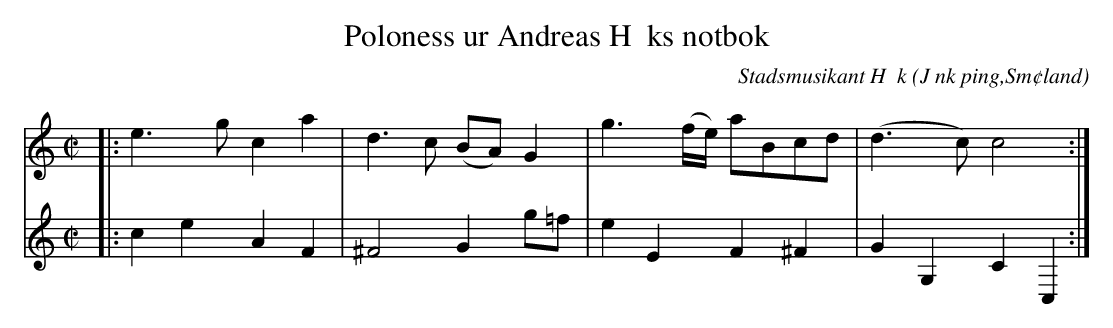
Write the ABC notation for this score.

X:1
T:Poloness ur Andreas H  ks notbok
C:Stadsmusikant H  k
O:J nk ping,Sm¢land
M:C|
L:1/8
K:C treble
V:1
|:e3g c2 a2|d3c (BA) G2|g3 (f/e/) aBcd|(d3 c) c4:|
V:2
|:c2e2A2F2|^F4 G2 g=f|e2 E2 F2 ^F2|G2G,2C2C,2:|
